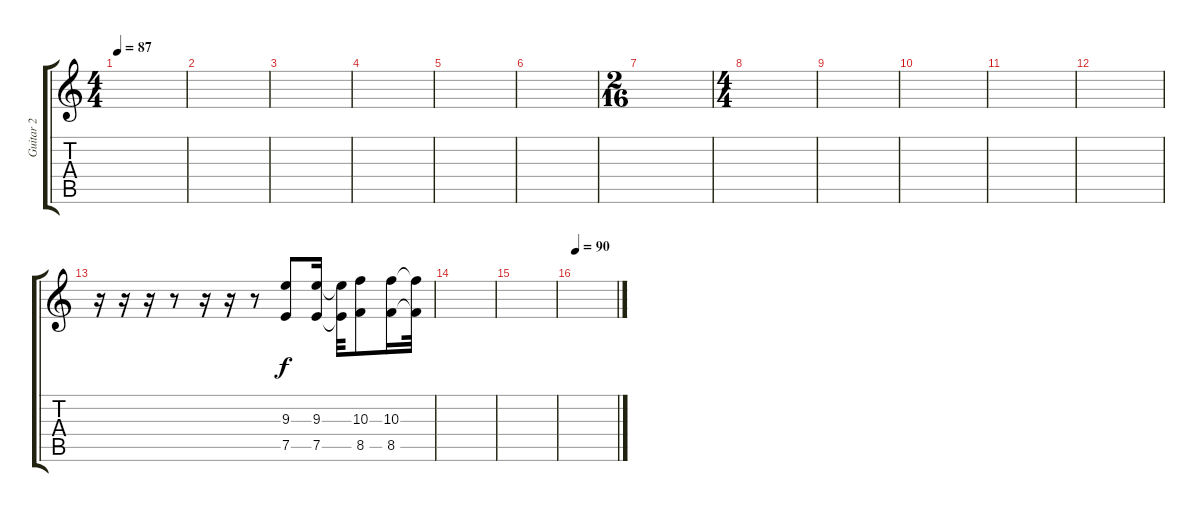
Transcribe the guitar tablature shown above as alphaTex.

\track ("Guitar 2" "Guitar 2") {instrument overdrivenguitar}
\staff {score tabs}
\tuning (E4 B3 G3 D3 A2 D2) {hide}
\ts (4 4)
\tempo 87
\clef g2
\ks c
|
|
|
|
|
|
\ts (2 16)
|
\ts (4 4)
|
|
|
|
|
r.16 r.16 r.16 r.8 r.16 r.16 r.8 (9.3 7.5).8{volume 8} (9.3 7.5).16 (9.3{t} 7.5{t}).32 (10.3 8.5).8 (10.3 8.5).16 (10.3{t} 8.5{t}).32 |
|
|
\tempo 90
